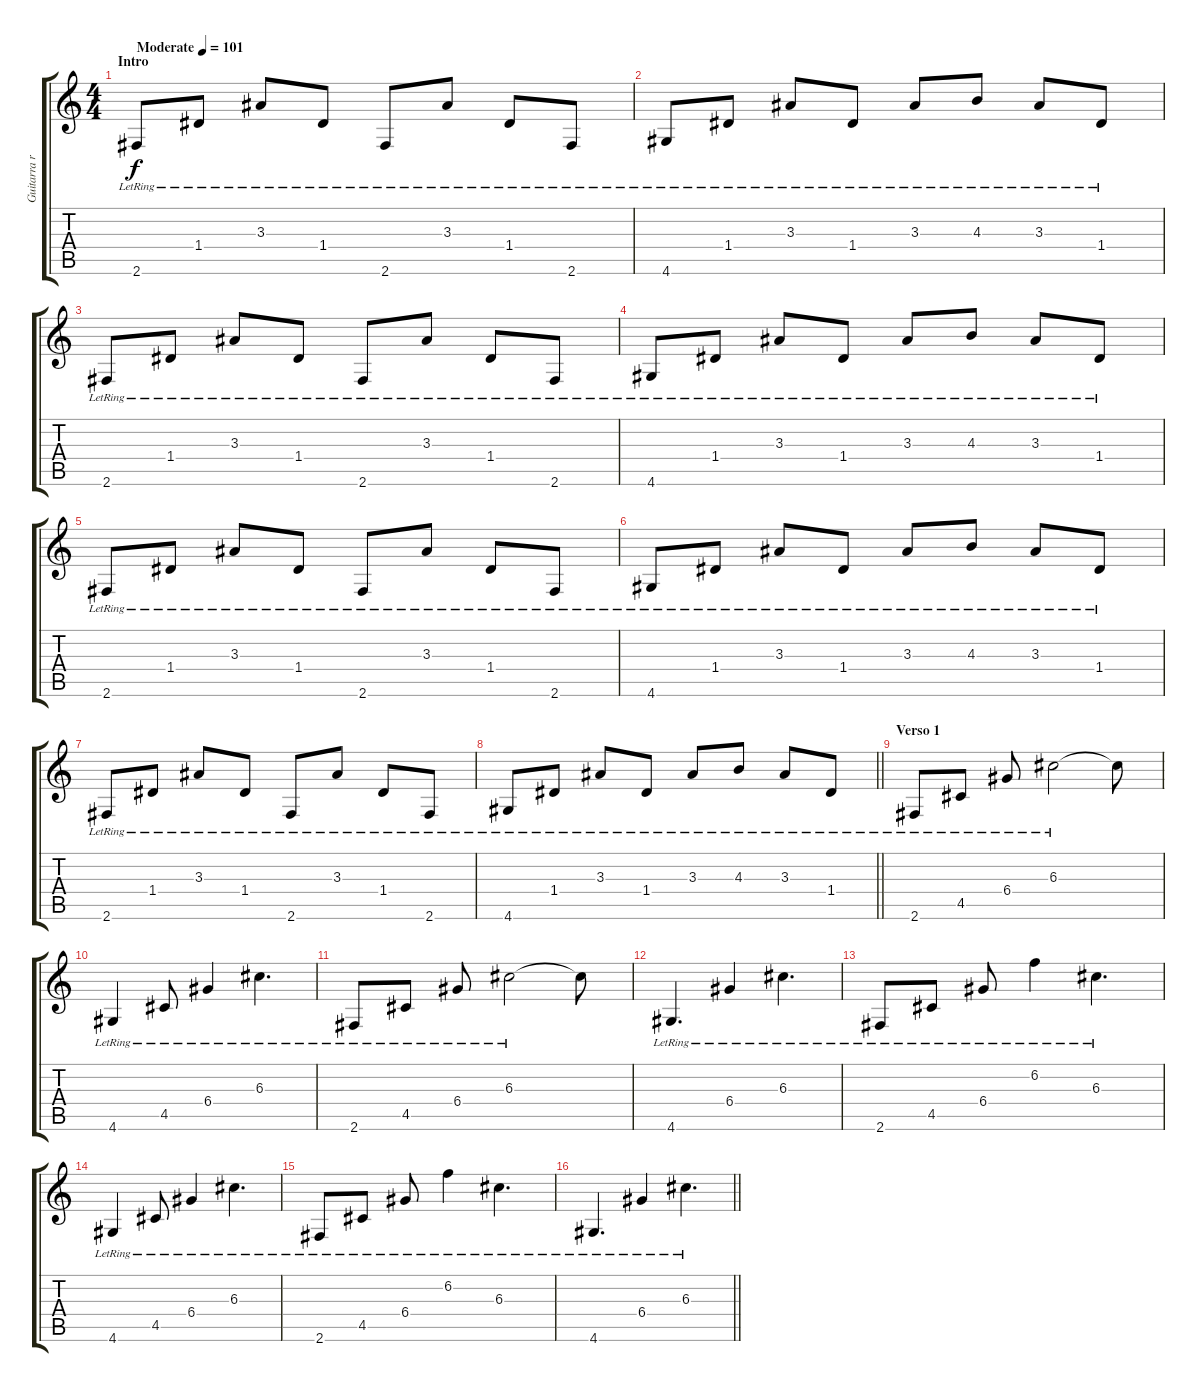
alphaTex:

\track ("Guitarra riff" "Guitarra r") {instrument electricguitarjazz}
\staff {score tabs}
\tuning (E4 B3 G3 D3 A2 E2) {hide}
\ts (4 4)
\section ("" "Intro")
\tempo (101 "Moderate")
\clef g2
\ks c
2.6{lr}.8{dy f instrument electricguitarjazz} 1.4{lr}.8 3.3{lr}.8 1.4{lr}.8 2.6{lr}.8 3.3{lr}.8 1.4{lr}.8 2.6{lr}.8 |
4.6{lr}.8 1.4{lr}.8 3.3{lr}.8 1.4{lr}.8 3.3{lr}.8 4.3{lr}.8 3.3{lr}.8 1.4{lr}.8 |
2.6{lr}.8 1.4{lr}.8 3.3{lr}.8 1.4{lr}.8 2.6{lr}.8 3.3{lr}.8 1.4{lr}.8 2.6{lr}.8 |
4.6{lr}.8 1.4{lr}.8 3.3{lr}.8 1.4{lr}.8 3.3{lr}.8 4.3{lr}.8 3.3{lr}.8 1.4{lr}.8 |
2.6{lr}.8 1.4{lr}.8 3.3{lr}.8 1.4{lr}.8 2.6{lr}.8 3.3{lr}.8 1.4{lr}.8 2.6{lr}.8 |
4.6{lr}.8 1.4{lr}.8 3.3{lr}.8 1.4{lr}.8 3.3{lr}.8 4.3{lr}.8 3.3{lr}.8 1.4{lr}.8 |
2.6{lr}.8 1.4{lr}.8 3.3{lr}.8 1.4{lr}.8 2.6{lr}.8 3.3{lr}.8 1.4{lr}.8 2.6{lr}.8 |
\barLineRight lightlight
4.6{lr}.8 1.4{lr}.8 3.3{lr}.8 1.4{lr}.8 3.3{lr}.8 4.3{lr}.8 3.3{lr}.8 1.4{lr}.8 |
\section ("" "Verso 1")
2.6{lr}.8 4.5{lr}.8 6.4{lr}.8 6.3{lr}.2 6.3{t}.8 |
4.6{lr}.4 4.5{lr}.8 6.4{lr}.4 6.3{lr}.4{d} |
2.6{lr}.8 4.5{lr}.8 6.4{lr}.8 6.3{lr}.2 6.3{t}.8 |
4.6{lr}.4{d} 6.4{lr}.4 6.3{lr}.4{d} |
2.6{lr}.8 4.5{lr}.8 6.4{lr}.8 6.2{lr}.4 6.3{lr}.4{d} |
4.6{lr}.4 4.5{lr}.8 6.4{lr}.4 6.3{lr}.4{d} |
2.6{lr}.8 4.5{lr}.8 6.4{lr}.8 6.2{lr}.4 6.3{lr}.4{d} |
\barLineRight lightlight
4.6{lr}.4{d} 6.4{lr}.4 6.3{lr}.4{d}
